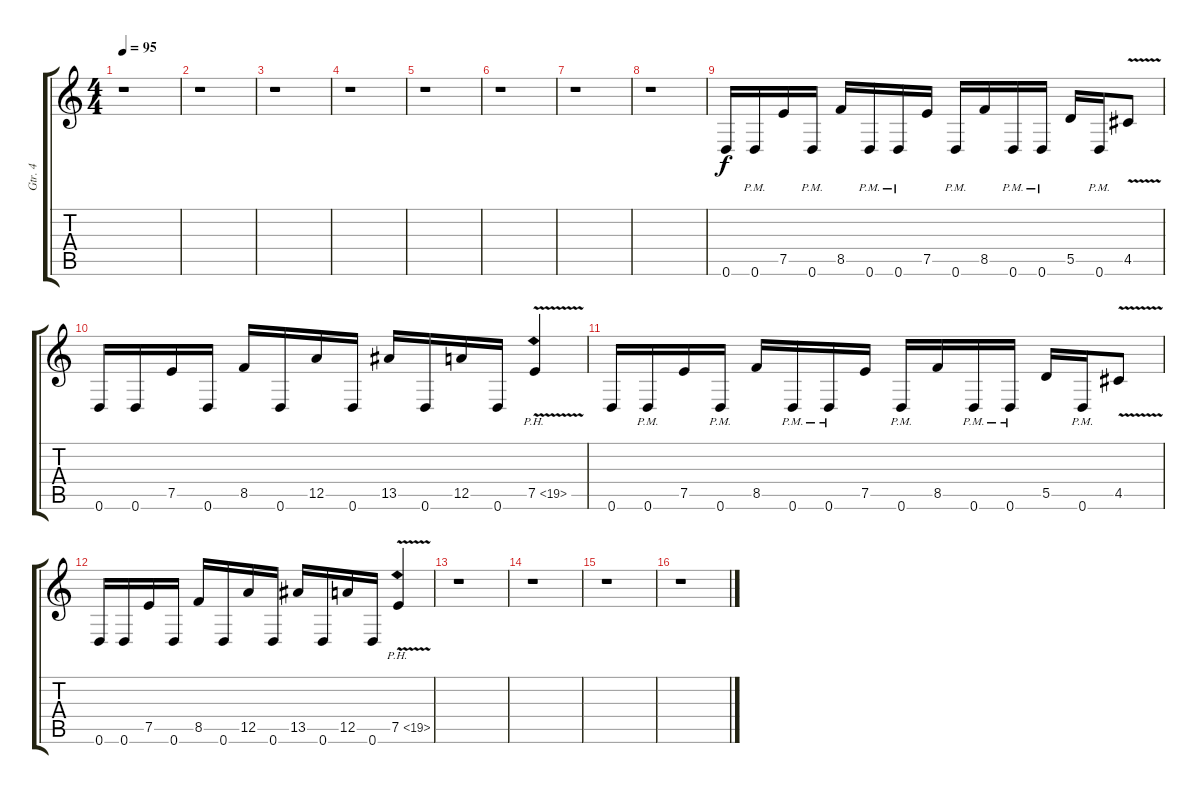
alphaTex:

\track ("Gtr. 4" "Gtr. 4") {instrument distortionguitar}
\staff {score tabs}
\tuning (E4 B3 G3 D3 A2 D2) {hide}
\ts (4 4)
\tempo 95
\clef g2
\ks c
r.1{dy f} |
r.1 |
r.1 |
r.1 |
r.1 |
r.1 |
r.1 |
r.1 |
0.6.16{instrument distortionguitar} 0.6{pm}.16 7.5.16 0.6{pm}.16 8.5.16 0.6{pm}.16 0.6{pm}.16 7.5.16 0.6{pm}.16 8.5.16 0.6{pm}.16 0.6{pm}.16 5.5.16 0.6{pm}.16 4.5{v}.8 |
0.6.16 0.6.16 7.5.16 0.6.16 8.5.16 0.6.16 12.5.16 0.6.16 13.5.16 0.6.16 12.5.16 0.6.16 7.5{ph 12 v}.4 |
0.6.16{instrument distortionguitar} 0.6{pm}.16 7.5.16 0.6{pm}.16 8.5.16 0.6{pm}.16 0.6{pm}.16 7.5.16 0.6{pm}.16 8.5.16 0.6{pm}.16 0.6{pm}.16 5.5.16 0.6{pm}.16 4.5{v}.8 |
0.6.16 0.6.16 7.5.16 0.6.16 8.5.16 0.6.16 12.5.16 0.6.16 13.5.16 0.6.16 12.5.16 0.6.16 7.5{ph 12 v}.4 |
r.1 |
r.1 |
r.1 |
r.1
